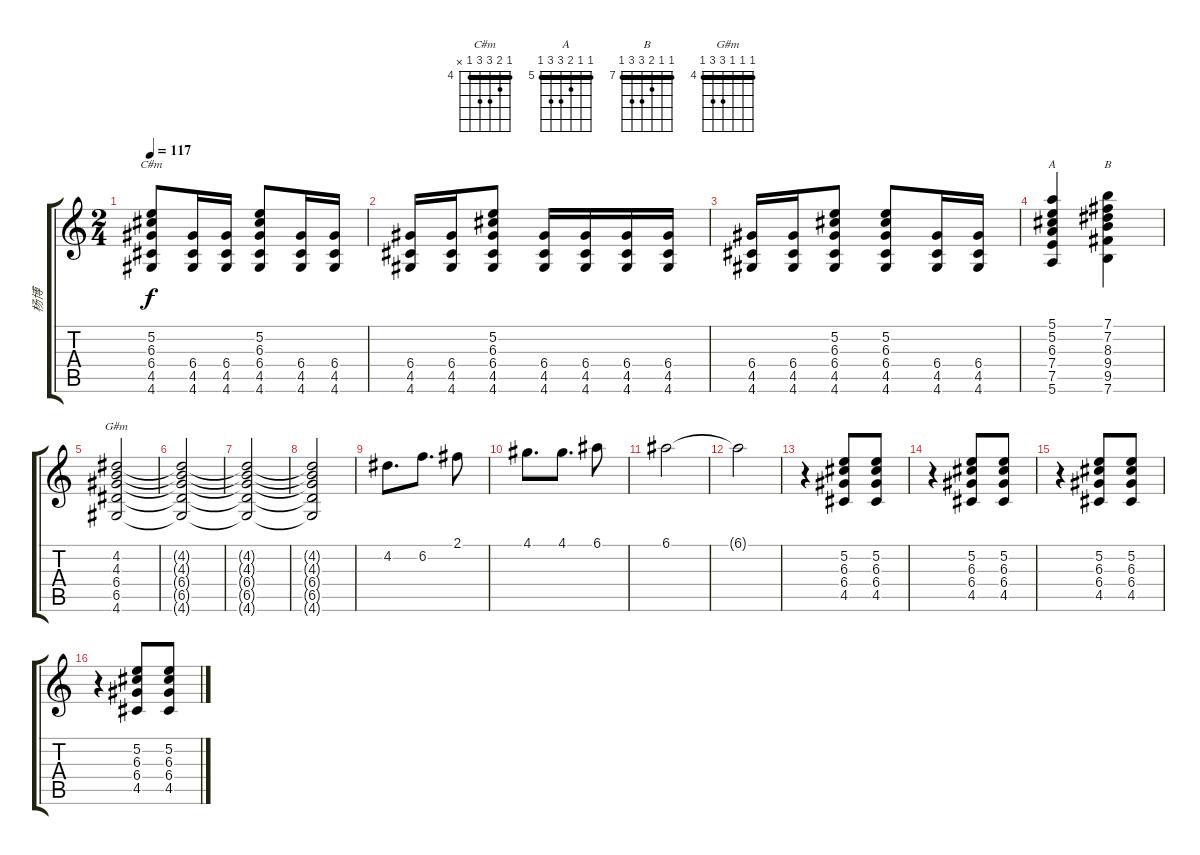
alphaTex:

\track ("杨博" "杨博") {instrument distortionguitar}
\staff {score tabs}
\tuning (E4 B3 G3 D3 A2 E2) {hide}
\chord ("C#m" 4 5 6 6 4 x) {firstfret 4 barre 4}
\chord ("A" 5 5 6 7 7 5) {firstfret 5 barre 5}
\chord ("B" 7 7 8 9 9 7) {firstfret 7 barre 7}
\chord ("G#m" 4 4 4 6 6 4) {firstfret 4 barre 4}
\ts (2 4)
\tempo 117
\clef g2
\ks c
(5.2 6.3 6.4 4.5 4.6).8{ch "C#m" dy f} (6.4 4.5 4.6).16 (6.4 4.5 4.6).16 (5.2 6.3 6.4 4.5 4.6).8 (6.4 4.5 4.6).16 (6.4 4.5 4.6).16 |
(6.4 4.5 4.6).16 (6.4 4.5 4.6).16 (5.2 6.3 6.4 4.5 4.6).8 (6.4 4.5 4.6).16 (6.4 4.5 4.6).16 (6.4 4.5 4.6).16 (6.4 4.5 4.6).16 |
(6.4 4.5 4.6).16 (6.4 4.5 4.6).16 (5.2 6.3 6.4 4.5 4.6).8 (5.2 6.3 6.4 4.5 4.6).8 (6.4 4.5 4.6).16 (6.4 4.5 4.6).16 |
(5.1 5.2 6.3 7.4 7.5 5.6).4{ch "A"} (7.1 7.2 8.3 9.4 9.5 7.6).4{ch "B"} |
(4.2 4.3 6.4 6.5 4.6).2{ch "G#m"} |
(4.2{t} 4.3{t} 6.4{t} 6.5{t} 4.6{t}).2 |
(4.2{t} 4.3{t} 6.4{t} 6.5{t} 4.6{t}).2 |
(4.2{t} 4.3{t} 6.4{t} 6.5{t} 4.6{t}).2 |
4.2.8{d} 6.2.8{d} 2.1.8 |
4.1.8{d} 4.1.8{d} 6.1.8 |
6.1.2 |
6.1{t}.2 |
r.4 (5.2 6.3 6.4 4.5).8 (5.2 6.3 6.4 4.5).8 |
r.4 (5.2 6.3 6.4 4.5).8 (5.2 6.3 6.4 4.5).8 |
r.4 (5.2 6.3 6.4 4.5).8 (5.2 6.3 6.4 4.5).8 |
r.4 (5.2 6.3 6.4 4.5).8 (5.2 6.3 6.4 4.5).8
